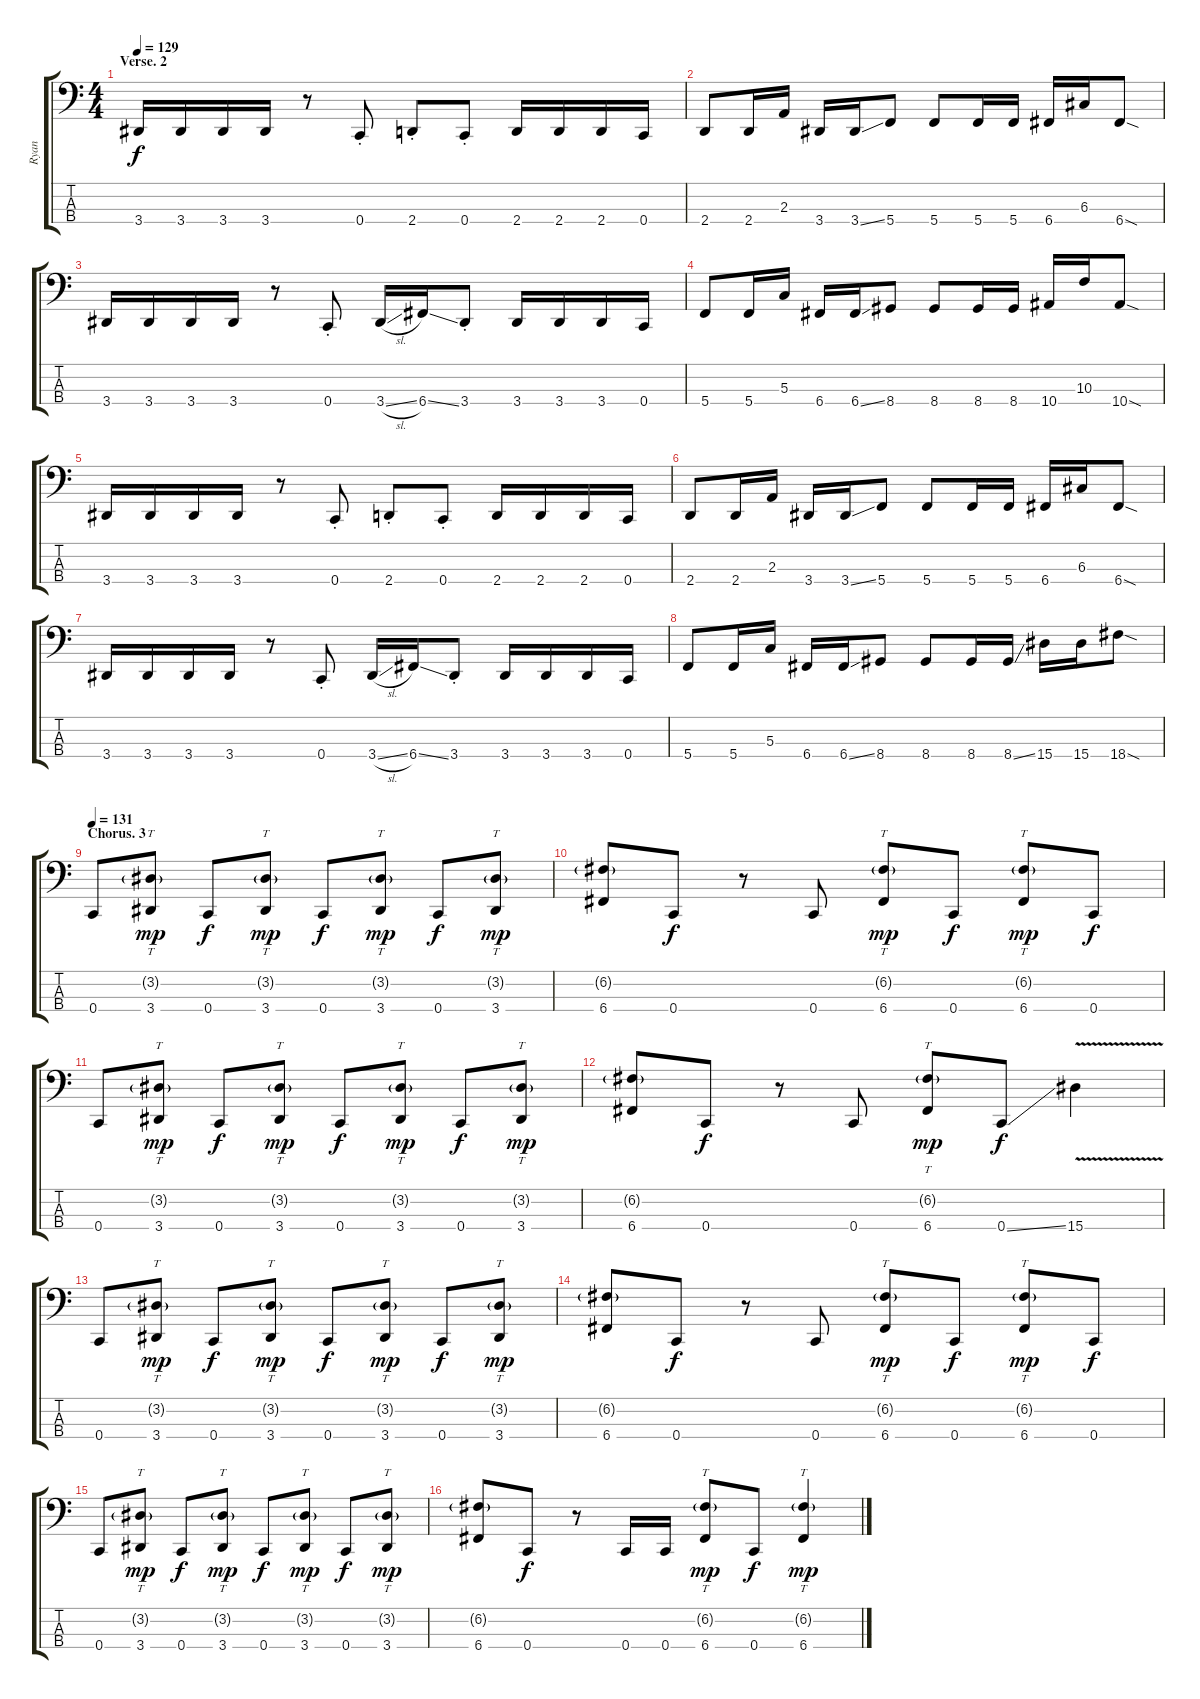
\track ("Ryan" "Ryan") {instrument electricbassfinger}
\staff {score tabs}
\tuning (F2 C2 G1 C1) {hide}
\ts (4 4)
\section ("" "Verse. 2")
\tempo 129
\clef f4
\ks c
3.4.16{dy f} 3.4.16 3.4.16 3.4.16 r.8 0.4{st}.8 2.4{st}.8 0.4{st}.8 2.4.16 2.4.16 2.4.16 0.4.16 |
2.4.8 2.4.16 2.3.16 3.4.16 3.4{ss}.16 5.4.8 5.4.8 5.4.16 5.4.16 6.4.16 6.3.16 6.4{sod}.8 |
3.4.16 3.4.16 3.4.16 3.4.16 r.8 0.4{st}.8 3.4{sl}.16 6.4{ss}.16 3.4{st}.8 3.4.16 3.4.16 3.4.16 0.4.16 |
5.4.8 5.4.16 5.3.16 6.4.16 6.4{ss}.16 8.4.8 8.4.8 8.4.16 8.4.16 10.4.16 10.3.16 10.4{sod}.8 |
3.4.16 3.4.16 3.4.16 3.4.16 r.8 0.4{st}.8 2.4{st}.8 0.4{st}.8 2.4.16 2.4.16 2.4.16 0.4.16 |
2.4.8 2.4.16 2.3.16 3.4.16 3.4{ss}.16 5.4.8 5.4.8 5.4.16 5.4.16 6.4.16 6.3.16 6.4{sod}.8 |
3.4.16 3.4.16 3.4.16 3.4.16 r.8 0.4{st}.8 3.4{sl}.16 6.4{ss}.16 3.4{st}.8 3.4.16 3.4.16 3.4.16 0.4.16 |
5.4.8 5.4.16 5.3.16 6.4.16 6.4{ss}.16 8.4.8 8.4.8 8.4.16 8.4{ss}.16 15.4.16 15.4.16 18.4{sod}.8 |
\section ("" "Chorus. 3")
\tempo 131
0.4.8 (3.2{g} 3.4).8{tt dy mp} 0.4.8{dy f} (3.2{g} 3.4).8{tt dy mp} 0.4.8{dy f} (3.2{g} 3.4).8{tt dy mp} 0.4.8{dy f} (3.2{g} 3.4).8{tt dy mp} |
(6.2{g} 6.4).8 0.4.8{dy f} r.8 0.4.8 (6.2{g} 6.4).8{tt dy mp} 0.4.8{dy f} (6.2{g} 6.4).8{tt dy mp} 0.4.8{dy f} |
0.4.8 (3.2{g} 3.4).8{tt dy mp} 0.4.8{dy f} (3.2{g} 3.4).8{tt dy mp} 0.4.8{dy f} (3.2{g} 3.4).8{tt dy mp} 0.4.8{dy f} (3.2{g} 3.4).8{tt dy mp} |
(6.2{g} 6.4).8 0.4.8{dy f} r.8 0.4.8 (6.2{g} 6.4).8{tt dy mp} 0.4{ss}.8{dy f} 15.4{v}.4 |
0.4.8 (3.2{g} 3.4).8{tt dy mp} 0.4.8{dy f} (3.2{g} 3.4).8{tt dy mp} 0.4.8{dy f} (3.2{g} 3.4).8{tt dy mp} 0.4.8{dy f} (3.2{g} 3.4).8{tt dy mp} |
(6.2{g} 6.4).8 0.4.8{dy f} r.8 0.4.8 (6.2{g} 6.4).8{tt dy mp} 0.4.8{dy f} (6.2{g} 6.4).8{tt dy mp} 0.4.8{dy f} |
0.4.8 (3.2{g} 3.4).8{tt dy mp} 0.4.8{dy f} (3.2{g} 3.4).8{tt dy mp} 0.4.8{dy f} (3.2{g} 3.4).8{tt dy mp} 0.4.8{dy f} (3.2{g} 3.4).8{tt dy mp} |
(6.2{g} 6.4).8 0.4.8{dy f} r.8 0.4.16 0.4.16 (6.2{g} 6.4).8{tt dy mp} 0.4.8{dy f} (6.2{g} 6.4).4{tt dy mp}
